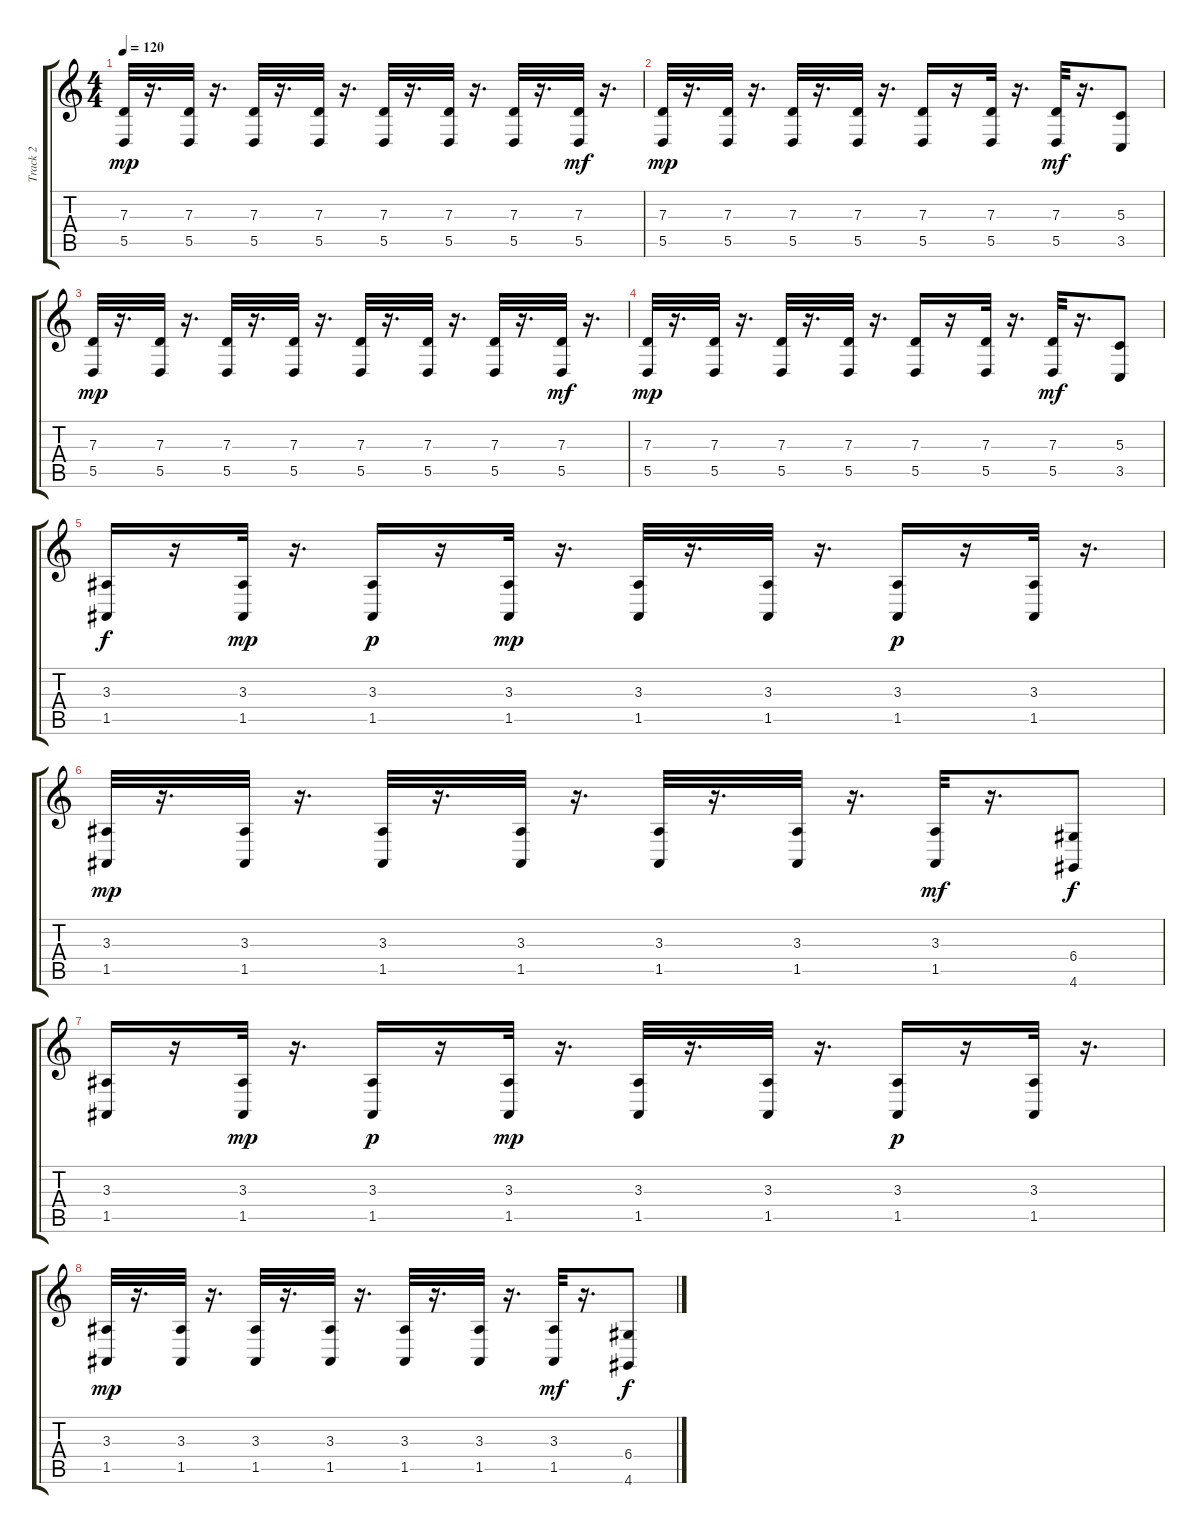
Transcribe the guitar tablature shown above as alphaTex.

\track ("Track 2" "Track 2") {instrument harpsichord}
\staff {score tabs}
\tuning (E4 B3 G3 D3 A2 E2) {hide}
\ts (4 4)
\tempo 120
\clef g2
\ks c
(7.3 5.5).32{dy mp} r.16{d} (7.3 5.5).32 r.16{d} (7.3 5.5).32 r.16{d} (7.3 5.5).32 r.16{d} (7.3 5.5).32 r.16{d} (7.3 5.5).32 r.16{d} (7.3 5.5).32 r.16{d} (7.3 5.5).32{dy mf} r.16{d} |
(7.3 5.5).32{dy mp} r.16{d} (7.3 5.5).32 r.16{d} (7.3 5.5).32 r.16{d} (7.3 5.5).32 r.16{d} (7.3 5.5).16 r.16 (7.3 5.5).32 r.16{d} (7.3 5.5).32{dy mf} r.16{d} (5.3 3.5).8 |
(7.3 5.5).32{dy mp} r.16{d} (7.3 5.5).32 r.16{d} (7.3 5.5).32 r.16{d} (7.3 5.5).32 r.16{d} (7.3 5.5).32 r.16{d} (7.3 5.5).32 r.16{d} (7.3 5.5).32 r.16{d} (7.3 5.5).32{dy mf} r.16{d} |
(7.3 5.5).32{dy mp} r.16{d} (7.3 5.5).32 r.16{d} (7.3 5.5).32 r.16{d} (7.3 5.5).32 r.16{d} (7.3 5.5).16 r.16 (7.3 5.5).32 r.16{d} (7.3 5.5).32{dy mf} r.16{d} (5.3 3.5).8 |
(3.3 1.5).16{dy f} r.16 (3.3 1.5).32{dy mp} r.16{d} (3.3 1.5).16{dy p} r.16 (3.3 1.5).32{dy mp} r.16{d} (3.3 1.5).32 r.16{d} (3.3 1.5).32 r.16{d} (3.3 1.5).16{dy p} r.16 (3.3 1.5).32 r.16{d} |
(3.3 1.5).32{dy mp} r.16{d} (3.3 1.5).32 r.16{d} (3.3 1.5).32 r.16{d} (3.3 1.5).32 r.16{d} (3.3 1.5).32 r.16{d} (3.3 1.5).32 r.16{d} (3.3 1.5).32{dy mf} r.16{d} (6.4 4.6).8{dy f} |
(3.3 1.5).16 r.16 (3.3 1.5).32{dy mp} r.16{d} (3.3 1.5).16{dy p} r.16 (3.3 1.5).32{dy mp} r.16{d} (3.3 1.5).32 r.16{d} (3.3 1.5).32 r.16{d} (3.3 1.5).16{dy p} r.16 (3.3 1.5).32 r.16{d} |
(3.3 1.5).32{dy mp} r.16{d} (3.3 1.5).32 r.16{d} (3.3 1.5).32 r.16{d} (3.3 1.5).32 r.16{d} (3.3 1.5).32 r.16{d} (3.3 1.5).32 r.16{d} (3.3 1.5).32{dy mf} r.16{d} (6.4 4.6).8{dy f}
